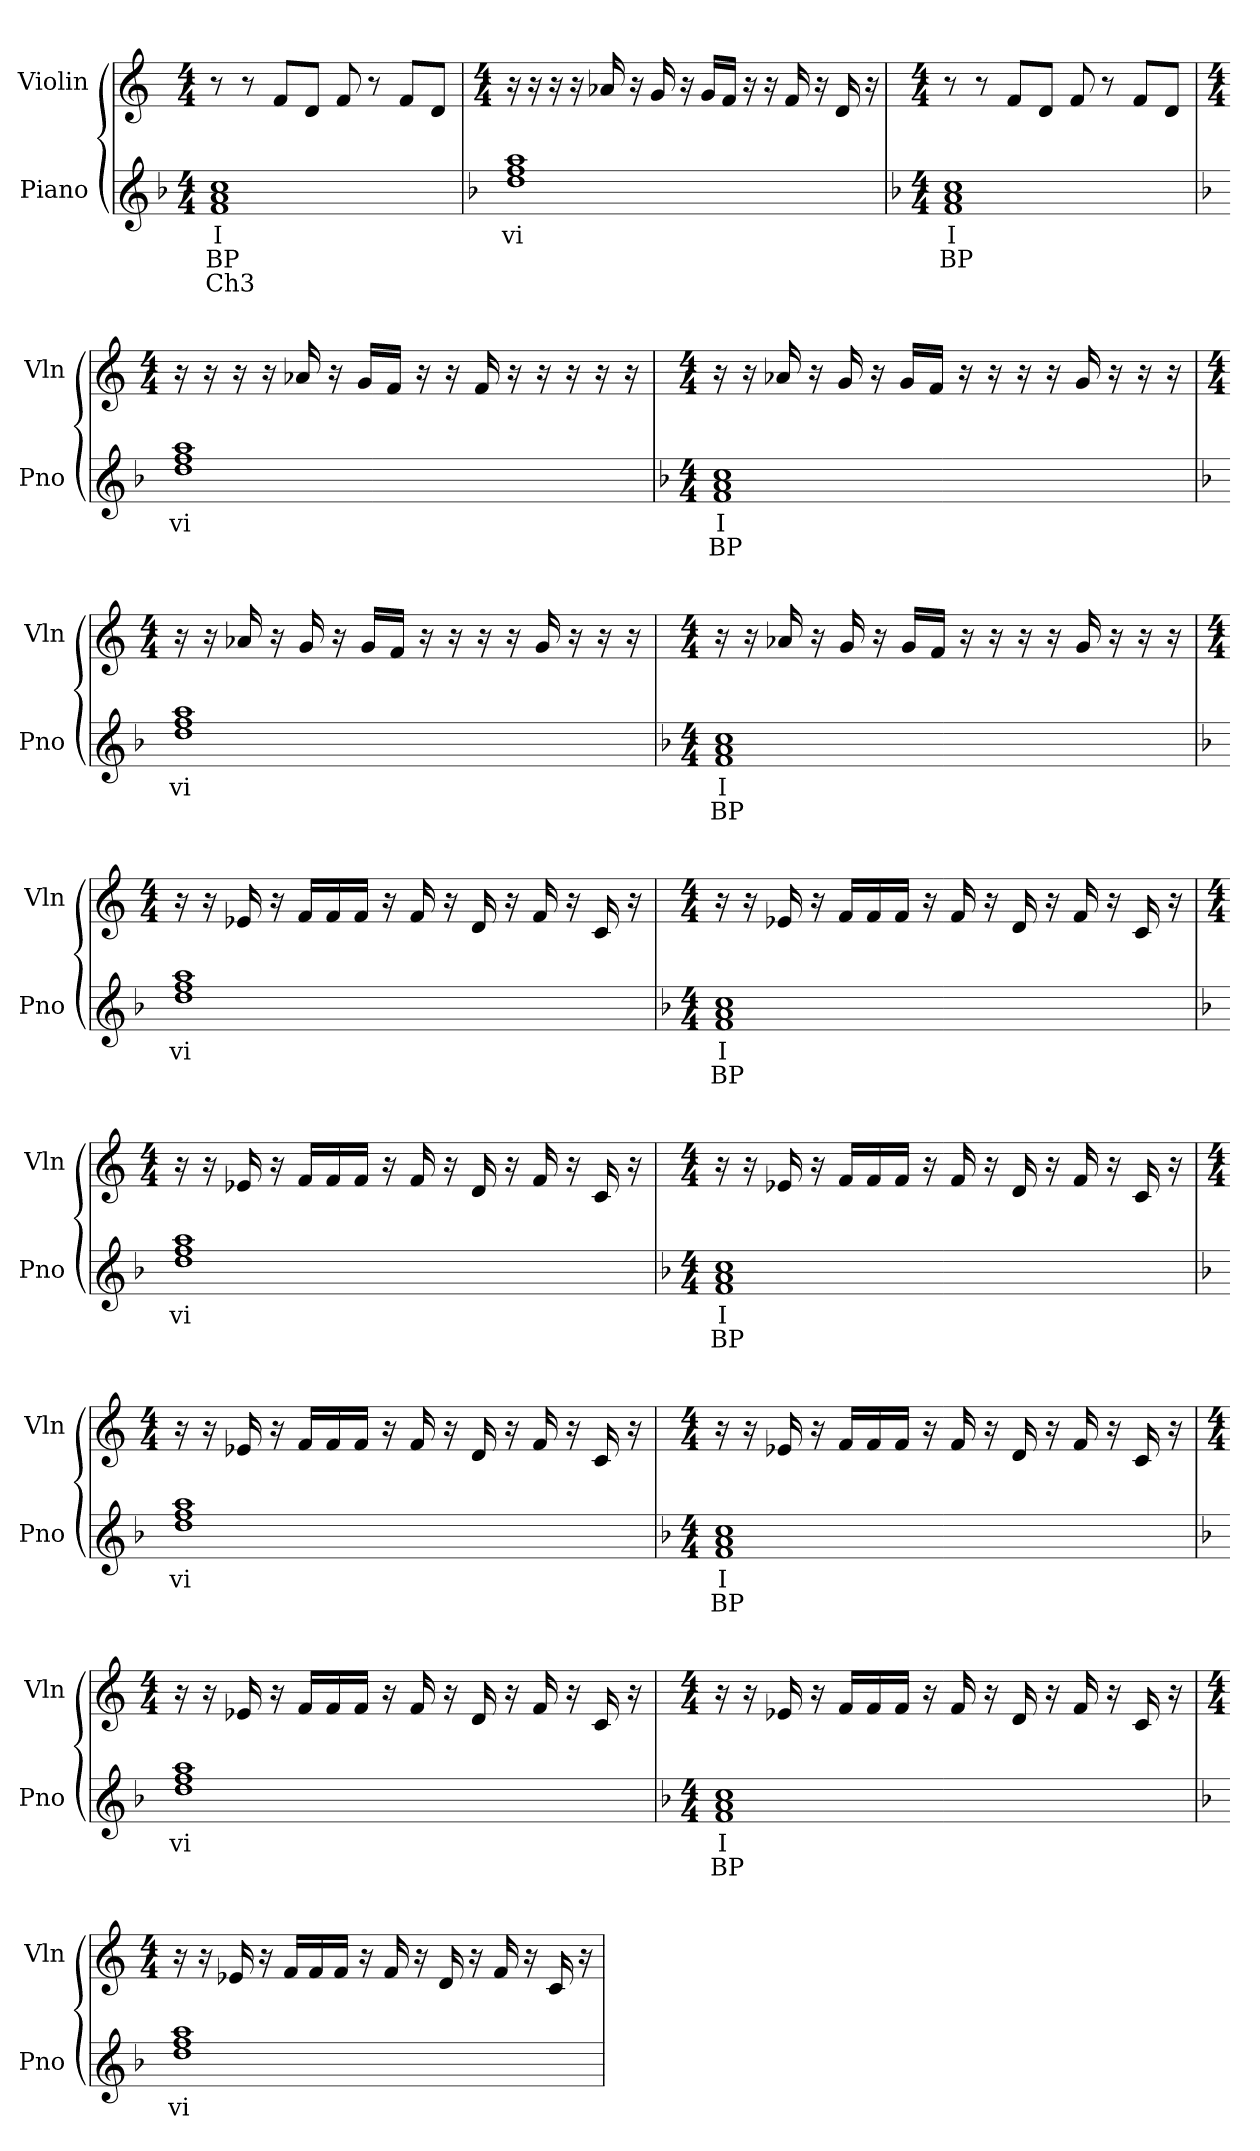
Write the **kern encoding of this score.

**kern	**text	**text	**text	**kern
*part2	*part2	*part2	*part2	*part1
*staff2	*staff2	*staff2	*staff2	*staff1
*I"Piano	*	*	*	*I"Violin
*I'Pno	*	*	*	*I'Vln
*k[b-]	*	*	*	*
*F:	*	*	*	*
*M4/4	*	*	*	*M4/4
=	=	=	=	=
1f 1a 1cc	I	BP	Ch3	8r
.	.	.	.	8r
.	.	.	.	8fL
.	.	.	.	8dJ
.	.	.	.	8f
.	.	.	.	8r
.	.	.	.	8fL
.	.	.	.	8dJ
=	=	=	=	=
*k[b-]	*	*	*	*
*F:	*	*	*	*
*	*	*	*	*M4/4
1dd 1ff 1aa	vi	.	.	16r
.	.	.	.	16r
.	.	.	.	16r
.	.	.	.	16r
.	.	.	.	16a-X
.	.	.	.	16r
.	.	.	.	16g
.	.	.	.	16r
.	.	.	.	16gLL
.	.	.	.	16fJJ
.	.	.	.	16r
.	.	.	.	16r
.	.	.	.	16f
.	.	.	.	16r
.	.	.	.	16d
.	.	.	.	16r
=	=	=	=	=
*k[b-]	*	*	*	*
*F:	*	*	*	*
*M4/4	*	*	*	*M4/4
1f 1a 1cc	I	BP	.	8r
.	.	.	.	8r
.	.	.	.	8fL
.	.	.	.	8dJ
.	.	.	.	8f
.	.	.	.	8r
.	.	.	.	8fL
.	.	.	.	8dJ
=	=	=	=	=
*k[b-]	*	*	*	*
*F:	*	*	*	*
*	*	*	*	*M4/4
1dd 1ff 1aa	vi	.	.	16r
.	.	.	.	16r
.	.	.	.	16r
.	.	.	.	16r
.	.	.	.	16a-X
.	.	.	.	16r
.	.	.	.	16gLL
.	.	.	.	16fJJ
.	.	.	.	16r
.	.	.	.	16r
.	.	.	.	16f
.	.	.	.	16r
.	.	.	.	16r
.	.	.	.	16r
.	.	.	.	16r
.	.	.	.	16r
=	=	=	=	=
*k[b-]	*	*	*	*
*F:	*	*	*	*
*M4/4	*	*	*	*M4/4
1f 1a 1cc	I	BP	.	16r
.	.	.	.	16r
.	.	.	.	16a-X
.	.	.	.	16r
.	.	.	.	16g
.	.	.	.	16r
.	.	.	.	16gLL
.	.	.	.	16fJJ
.	.	.	.	16r
.	.	.	.	16r
.	.	.	.	16r
.	.	.	.	16r
.	.	.	.	16g
.	.	.	.	16r
.	.	.	.	16r
.	.	.	.	16r
=	=	=	=	=
*k[b-]	*	*	*	*
*F:	*	*	*	*
*	*	*	*	*M4/4
1dd 1ff 1aa	vi	.	.	16r
.	.	.	.	16r
.	.	.	.	16a-X
.	.	.	.	16r
.	.	.	.	16g
.	.	.	.	16r
.	.	.	.	16gLL
.	.	.	.	16fJJ
.	.	.	.	16r
.	.	.	.	16r
.	.	.	.	16r
.	.	.	.	16r
.	.	.	.	16g
.	.	.	.	16r
.	.	.	.	16r
.	.	.	.	16r
=	=	=	=	=
*k[b-]	*	*	*	*
*F:	*	*	*	*
*M4/4	*	*	*	*M4/4
1f 1a 1cc	I	BP	.	16r
.	.	.	.	16r
.	.	.	.	16a-X
.	.	.	.	16r
.	.	.	.	16g
.	.	.	.	16r
.	.	.	.	16gLL
.	.	.	.	16fJJ
.	.	.	.	16r
.	.	.	.	16r
.	.	.	.	16r
.	.	.	.	16r
.	.	.	.	16g
.	.	.	.	16r
.	.	.	.	16r
.	.	.	.	16r
=	=	=	=	=
*k[b-]	*	*	*	*
*F:	*	*	*	*
*	*	*	*	*M4/4
1dd 1ff 1aa	vi	.	.	16r
.	.	.	.	16r
.	.	.	.	16e-X
.	.	.	.	16r
.	.	.	.	16fLL
.	.	.	.	16f
.	.	.	.	16fJJ
.	.	.	.	16r
.	.	.	.	16f
.	.	.	.	16r
.	.	.	.	16d
.	.	.	.	16r
.	.	.	.	16f
.	.	.	.	16r
.	.	.	.	16c
.	.	.	.	16r
=	=	=	=	=
*k[b-]	*	*	*	*
*F:	*	*	*	*
*M4/4	*	*	*	*M4/4
1f 1a 1cc	I	BP	.	16r
.	.	.	.	16r
.	.	.	.	16e-X
.	.	.	.	16r
.	.	.	.	16fLL
.	.	.	.	16f
.	.	.	.	16fJJ
.	.	.	.	16r
.	.	.	.	16f
.	.	.	.	16r
.	.	.	.	16d
.	.	.	.	16r
.	.	.	.	16f
.	.	.	.	16r
.	.	.	.	16c
.	.	.	.	16r
=	=	=	=	=
*k[b-]	*	*	*	*
*F:	*	*	*	*
*	*	*	*	*M4/4
1dd 1ff 1aa	vi	.	.	16r
.	.	.	.	16r
.	.	.	.	16e-X
.	.	.	.	16r
.	.	.	.	16fLL
.	.	.	.	16f
.	.	.	.	16fJJ
.	.	.	.	16r
.	.	.	.	16f
.	.	.	.	16r
.	.	.	.	16d
.	.	.	.	16r
.	.	.	.	16f
.	.	.	.	16r
.	.	.	.	16c
.	.	.	.	16r
=	=	=	=	=
*k[b-]	*	*	*	*
*F:	*	*	*	*
*M4/4	*	*	*	*M4/4
1f 1a 1cc	I	BP	.	16r
.	.	.	.	16r
.	.	.	.	16e-X
.	.	.	.	16r
.	.	.	.	16fLL
.	.	.	.	16f
.	.	.	.	16fJJ
.	.	.	.	16r
.	.	.	.	16f
.	.	.	.	16r
.	.	.	.	16d
.	.	.	.	16r
.	.	.	.	16f
.	.	.	.	16r
.	.	.	.	16c
.	.	.	.	16r
=	=	=	=	=
*k[b-]	*	*	*	*
*F:	*	*	*	*
*	*	*	*	*M4/4
1dd 1ff 1aa	vi	.	.	16r
.	.	.	.	16r
.	.	.	.	16e-X
.	.	.	.	16r
.	.	.	.	16fLL
.	.	.	.	16f
.	.	.	.	16fJJ
.	.	.	.	16r
.	.	.	.	16f
.	.	.	.	16r
.	.	.	.	16d
.	.	.	.	16r
.	.	.	.	16f
.	.	.	.	16r
.	.	.	.	16c
.	.	.	.	16r
=	=	=	=	=
*k[b-]	*	*	*	*
*F:	*	*	*	*
*M4/4	*	*	*	*M4/4
1f 1a 1cc	I	BP	.	16r
.	.	.	.	16r
.	.	.	.	16e-X
.	.	.	.	16r
.	.	.	.	16fLL
.	.	.	.	16f
.	.	.	.	16fJJ
.	.	.	.	16r
.	.	.	.	16f
.	.	.	.	16r
.	.	.	.	16d
.	.	.	.	16r
.	.	.	.	16f
.	.	.	.	16r
.	.	.	.	16c
.	.	.	.	16r
=	=	=	=	=
*k[b-]	*	*	*	*
*F:	*	*	*	*
*	*	*	*	*M4/4
1dd 1ff 1aa	vi	.	.	16r
.	.	.	.	16r
.	.	.	.	16e-X
.	.	.	.	16r
.	.	.	.	16fLL
.	.	.	.	16f
.	.	.	.	16fJJ
.	.	.	.	16r
.	.	.	.	16f
.	.	.	.	16r
.	.	.	.	16d
.	.	.	.	16r
.	.	.	.	16f
.	.	.	.	16r
.	.	.	.	16c
.	.	.	.	16r
=	=	=	=	=
*k[b-]	*	*	*	*
*F:	*	*	*	*
*M4/4	*	*	*	*M4/4
1f 1a 1cc	I	BP	.	16r
.	.	.	.	16r
.	.	.	.	16e-X
.	.	.	.	16r
.	.	.	.	16fLL
.	.	.	.	16f
.	.	.	.	16fJJ
.	.	.	.	16r
.	.	.	.	16f
.	.	.	.	16r
.	.	.	.	16d
.	.	.	.	16r
.	.	.	.	16f
.	.	.	.	16r
.	.	.	.	16c
.	.	.	.	16r
=	=	=	=	=
*k[b-]	*	*	*	*
*F:	*	*	*	*
*	*	*	*	*M4/4
1dd 1ff 1aa	vi	.	.	16r
.	.	.	.	16r
.	.	.	.	16e-X
.	.	.	.	16r
.	.	.	.	16fLL
.	.	.	.	16f
.	.	.	.	16fJJ
.	.	.	.	16r
.	.	.	.	16f
.	.	.	.	16r
.	.	.	.	16d
.	.	.	.	16r
.	.	.	.	16f
.	.	.	.	16r
.	.	.	.	16c
.	.	.	.	16r
=	=	=	=	=
*-	*-	*-	*-	*-
